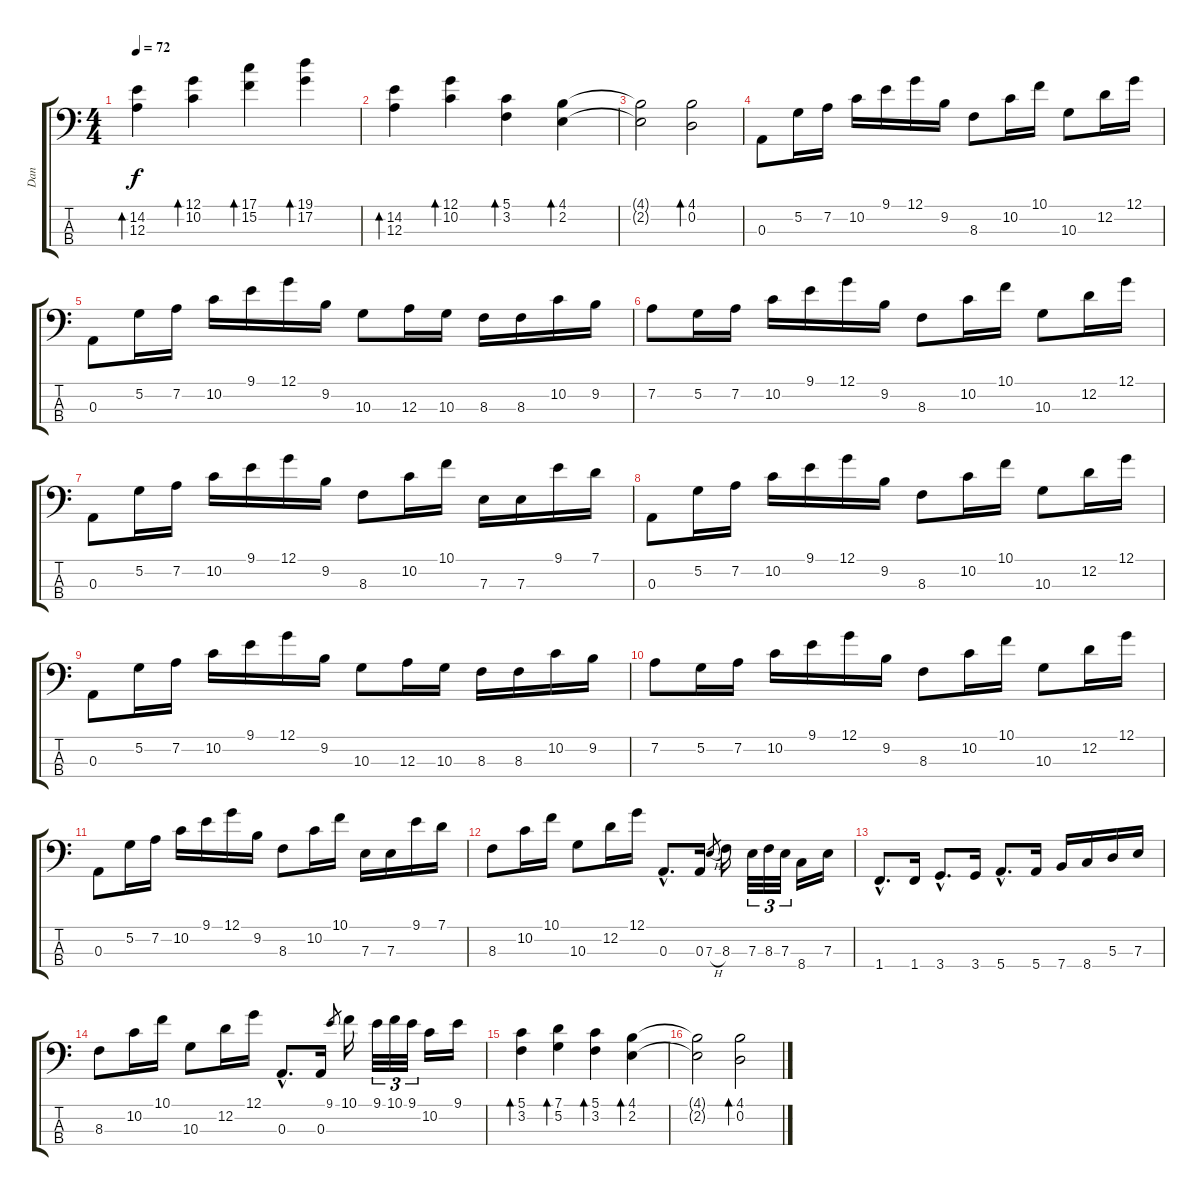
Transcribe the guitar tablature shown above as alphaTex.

\track ("Dan" "Dan") {instrument electricbasspick}
\staff {score tabs}
\tuning (G2 D2 A1 E1) {hide}
\ts (4 4)
\tempo 72
\clef f4
\ks c
(14.2 12.3).4{bd 60 dy f} (12.1 10.2).4{bd 60} (17.1 15.2).4{bd 60} (19.1 17.2).4{bd 60} |
(14.2 12.3).4{bd 60} (12.1 10.2).4{bd 60} (5.1 3.2).4{bd 60} (4.1 2.2).4{bd 60} |
(4.1{t} 2.2{t}).2 (4.1 0.2).2{bd 60} |
0.3.8{volume 10 instrument electricbassfinger} 5.2.16 7.2.16 10.2.16 9.1.16 12.1.16 9.2.16 8.3.8 10.2.16 10.1.16 10.3.8 12.2.16 12.1.16 |
0.3.8 5.2.16 7.2.16 10.2.16 9.1.16 12.1.16 9.2.16 10.3.8 12.3.16 10.3.16 8.3.16 8.3.16 10.2.16 9.2.16 |
7.2.8{volume 10 instrument electricbassfinger} 5.2.16 7.2.16 10.2.16 9.1.16 12.1.16 9.2.16 8.3.8 10.2.16 10.1.16 10.3.8 12.2.16 12.1.16 |
0.3.8 5.2.16 7.2.16 10.2.16 9.1.16 12.1.16 9.2.16 8.3.8 10.2.16 10.1.16 7.3.16 7.3.16 9.1.16 7.1.16 |
0.3.8{volume 10 instrument electricbassfinger} 5.2.16 7.2.16 10.2.16 9.1.16 12.1.16 9.2.16 8.3.8 10.2.16 10.1.16 10.3.8 12.2.16 12.1.16 |
0.3.8 5.2.16 7.2.16 10.2.16 9.1.16 12.1.16 9.2.16 10.3.8 12.3.16 10.3.16 8.3.16 8.3.16 10.2.16 9.2.16 |
7.2.8{volume 10 instrument electricbassfinger} 5.2.16 7.2.16 10.2.16 9.1.16 12.1.16 9.2.16 8.3.8 10.2.16 10.1.16 10.3.8 12.2.16 12.1.16 |
0.3.8 5.2.16 7.2.16 10.2.16 9.1.16 12.1.16 9.2.16 8.3.8 10.2.16 10.1.16 7.3.16 7.3.16 9.1.16 7.1.16 |
8.3.8{instrument electricbassfinger} 10.2.16 10.1.16 10.3.8 12.2.16 12.1.16 0.3{hac}.8{d} 0.3.16 7.3{h}.8{gr} 8.3.16 7.3.32{tu (3 2)} 8.3.32{tu (3 2)} 7.3.32{tu (3 2)} 8.4.16 7.3.16 |
1.4{hac}.8{d} 1.4.16 3.4{hac}.8{d} 3.4.16 5.4{hac}.8{d} 5.4.16 7.4.16 8.4.16 5.3.16 7.3.16 |
8.3.8{instrument electricbassfinger} 10.2.16 10.1.16 10.3.8 12.2.16 12.1.16 0.3{hac}.8{d} 0.3.16 9.1.8{gr} 10.1.16 9.1.32{tu (3 2)} 10.1.32{tu (3 2)} 9.1.32{tu (3 2)} 10.2.16 9.1.16 |
(5.1 3.2).4{bd 60} (7.1 5.2).4{bd 60} (5.1 3.2).4{bd 60} (4.1 2.2).4{bd 60} |
(4.1{t} 2.2{t}).2 (4.1 0.2).2{bd 60}
